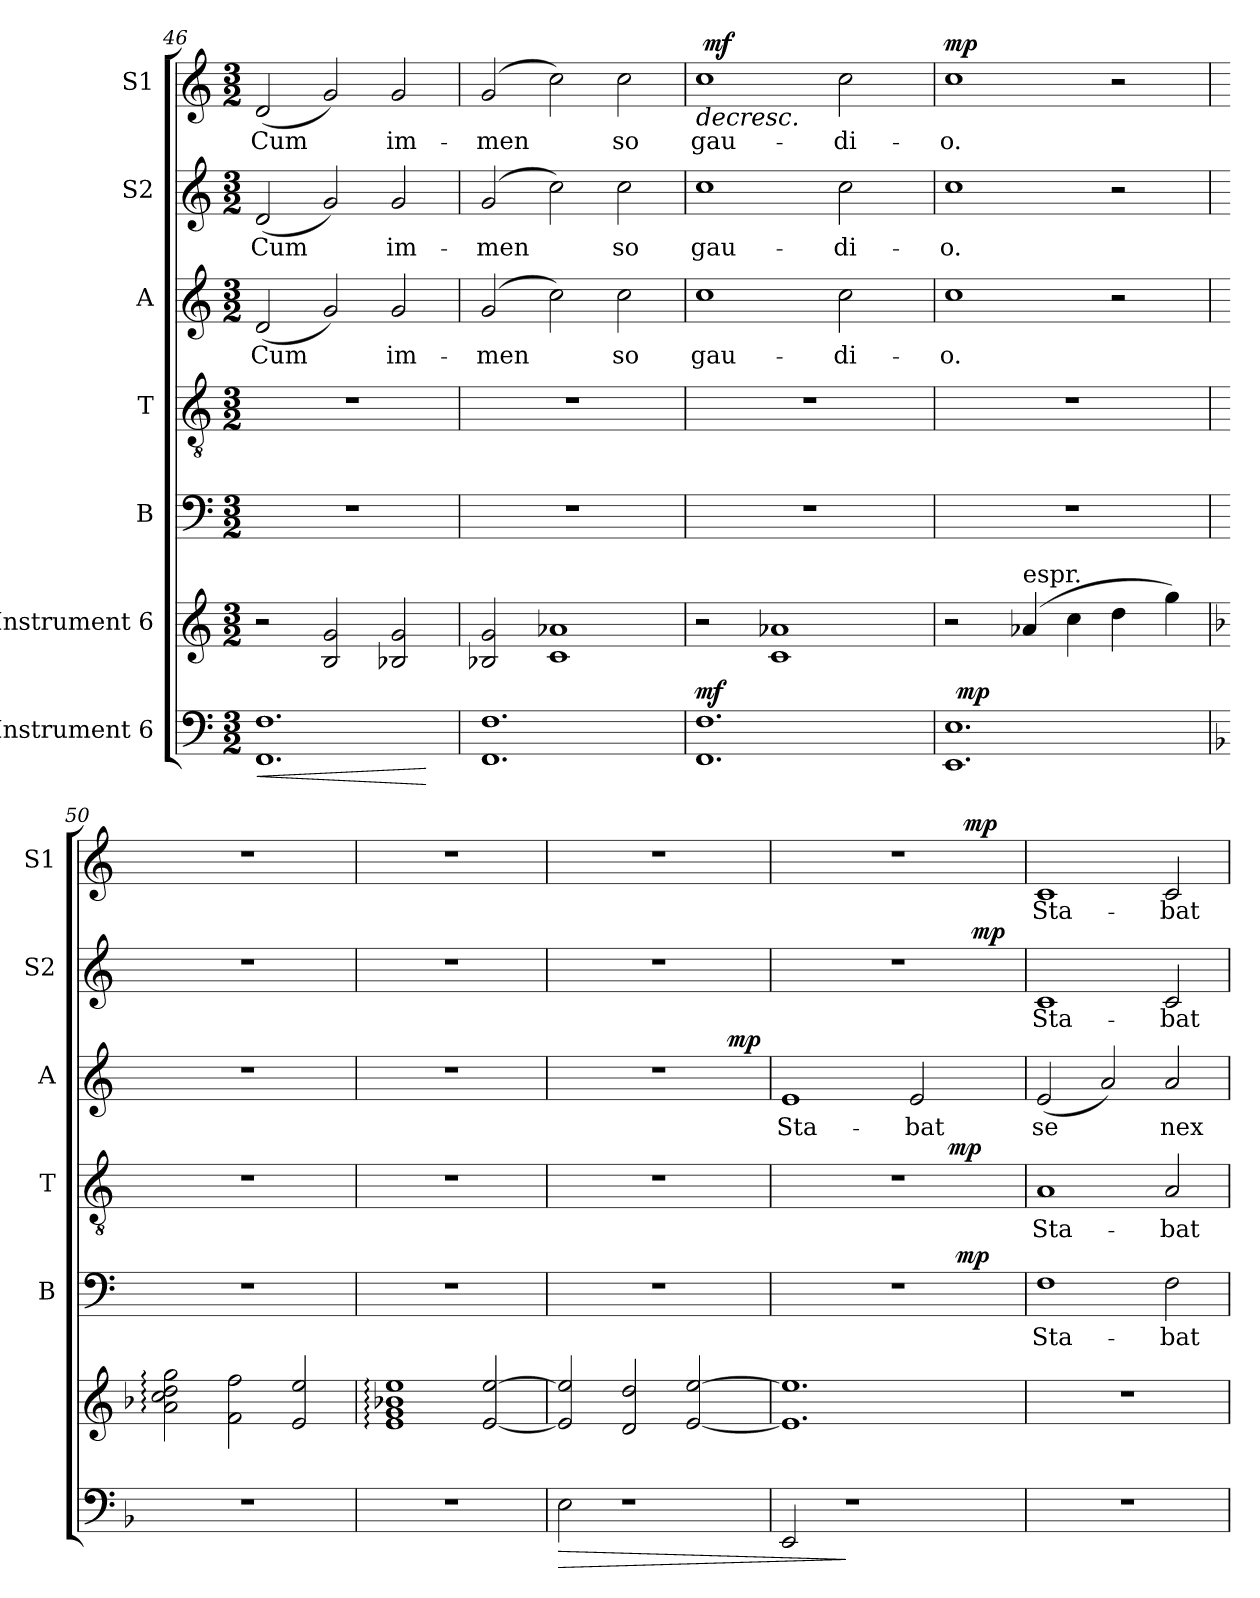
**kern	**text	**dynam	**kern	**kern	**text	**dynam	**kern	**text	**dynam	**kern	**text	**dynam	**kern	**text	**dynam	**kern	**text	**dynam
*part7	*part7	*part7	*part6	*part5	*part5	*part5	*part4	*part4	*part4	*part3	*part3	*part3	*part2	*part2	*part2	*part1	*part1	*part1
*staff7	*staff7	*staff7	*staff6	*staff5	*staff5	*staff5	*staff4	*staff4	*staff4	*staff3	*staff3	*staff3	*staff2	*staff2	*staff2	*staff1	*staff1	*staff1
*I"Instrument 6	*	*	*I"Instrument 6	*I"B	*	*	*I"T	*	*	*I"A	*	*	*I"S2	*	*	*I"S1	*	*
*	*	*	*	*I'B	*	*	*I'T	*	*	*I'A	*	*	*I'S2	*	*	*I'S1	*	*
!!LO:PB:g=z
*clefF4	*	*	*clefG2	*clefF4	*	*	*clefGv2	*	*	*clefG2	*	*	*clefG2	*	*	*clefG2	*	*
*k[]	*	*	*k[]	*k[]	*	*	*k[]	*	*	*k[]	*	*	*k[]	*	*	*k[]	*	*
*C:	*	*	*C:	*C:	*	*	*C:	*	*	*C:	*	*	*C:	*	*	*C:	*	*
*M3/2	*	*	*M3/2	*M3/2	*	*	*M3/2	*	*	*M3/2	*	*	*M3/2	*	*	*M3/2	*	*
=46	=46	=46	=46	=46	=46	=46	=46	=46	=46	=46	=46	=46	=46	=46	=46	=46	=46	=46
!	!LO:LY:b	!LO:HP:b	!	!	!	!	!	!	!	!	!LO:LY:b:cj	!	!	!LO:LY:b:cj	!	!	!LO:LY:b:cj	!
1.F 1.FF	.	<	2r	1.r	.	.	1.r	.	.	(<2d/	Cum	.	(<2d/	Cum	.	(<2d/	Cum	.
!	!	!	!	!	!	!	!	!	!	!	!LO:LY:b:cj	!	!	!LO:LY:b:cj	!	!	!LO:LY:b:cj	!
.	.	.	2B/ 2g/	.	.	.	.	.	.	2g/)	.	.	2g/)	.	.	2g/)	.	.
!	!	!	!	!	!	!	!	!	!	!	!LO:LY:b:cj	!	!	!LO:LY:b:cj	!	!	!LO:LY:b:cj	!
.	.	.	2B-X/ 2g/	.	.	.	.	.	.	2g/	im-	.	2g/	im-	.	2g/	im-	.
.	.	[	.	.	.	.	.	.	.	.	.	.	.	.	.	.	.	.
=47	=47	=47	=47	=47	=47	=47	=47	=47	=47	=47	=47	=47	=47	=47	=47	=47	=47	=47
!	!LO:LY:b	!	!	!	!	!	!	!	!	!	!LO:LY:b:cj	!	!	!LO:LY:b:cj	!	!	!LO:LY:b:cj	!
1.FF 1.F	.	.	2B-X/ 2g/	1.r	.	.	1.r	.	.	(>2g/	-men-	.	(>2g/	-men-	.	(>2g/	-men-	.
!	!	!	!	!	!	!	!	!	!	!	!LO:LY:b:cj	!	!	!LO:LY:b:cj	!	!	!LO:LY:b:cj	!
.	.	.	1c 1a-X	.	.	.	.	.	.	2cc\)	--	.	2cc\)	--	.	2cc\)	--	.
!	!	!	!	!	!	!	!	!	!	!	!LO:LY:b:cj	!	!	!LO:LY:b:cj	!	!	!LO:LY:b:cj	!
.	.	.	.	.	.	.	.	.	.	2cc\	-so	.	2cc\	-so	.	2cc\	-so	.
=48	=48	=48	=48	=48	=48	=48	=48	=48	=48	=48	=48	=48	=48	=48	=48	=48	=48	=48
!	!LO:LY:b	!LO:DY:a	!	!	!	!	!	!	!	!	!LO:LY:b:cj	!	!	!LO:LY:b:cj	!	!	!LO:LY:b:cj	!LO:HP:b
*	*	*	*	*	*	*	*	*	*	*	*	*	*	*	*	*^	*	*
1.F 1.FF	.	mf	2r	1.r	.	.	1.r	.	.	1cc	gau-	.	1cc	gau-	.	1cc	64ryy	gau-	>
!	!	!	!	!	!	!	!	!	!	!	!	!	!	!	!	!	!	!	!LO:DY:a
.	.	.	.	.	.	.	.	.	.	.	.	.	.	.	.	.	1ryy	.	mf
.	.	.	1c 1a-X	.	.	.	.	.	.	.	.	.	.	.	.	.	.	.	.
!	!	!	!	!	!	!	!	!	!	!	!LO:LY:b:cj	!	!	!LO:LY:b:cj	!	!	!	!LO:LY:b:cj	!
.	.	.	.	.	.	.	.	.	.	2cc\	-di-	.	2cc\	-di-	.	2cc\	.	-di-	]
.	.	.	.	.	.	.	.	.	.	.	.	.	.	.	.	.	4ryy	.	.
.	.	.	.	.	.	.	.	.	.	.	.	.	.	.	.	.	8...ryy	.	.
=49	=49	=49	=49	=49	=49	=49	=49	=49	=49	=49	=49	=49	=49	=49	=49	=49	=49	=49	=49
!	!LO:LY:b	!	!	!	!	!	!	!	!	!	!LO:LY:b:cj	!	!	!LO:LY:b:cj	!	!	!	!LO:LY:b:cj	!LO:DY:a
*^	*	*	*	*	*	*	*	*	*	*	*	*	*	*	*	*v	*v	*	*
1.E 1.EE	32ryy	.	.	2r	1.r	.	.	1.r	.	.	1cc	-o.	.	1cc	-o.	.	1cc	-o.	mp
!	!	!	!LO:DY:a	!	!	!	!	!	!	!	!	!	!	!	!	!	!	!	!
.	1ryy	.	mp	.	.	.	.	.	.	.	.	.	.	.	.	.	.	.	.
!	!	!	!	!LO:TX:a:t=espr.	!	!	!	!	!	!	!	!	!	!	!	!	!	!	!
.	.	.	.	(>4a-X/	.	.	.	.	.	.	.	.	.	.	.	.	.	.	.
.	.	.	.	4cc\	.	.	.	.	.	.	.	.	.	.	.	.	.	.	.
.	.	.	.	4dd\	.	.	.	.	.	.	2r	.	.	2r	.	.	2r	.	.
.	4...ryy	.	.	.	.	.	.	.	.	.	.	.	.	.	.	.	.	.	.
.	.	.	.	4gg\)	.	.	.	.	.	.	.	.	.	.	.	.	.	.	.
*v	*v	*	*	*	*	*	*	*	*	*	*	*	*	*	*	*	*	*	*
!!LO:PB:g=z
=50	=50	=50	=50	=50	=50	=50	=50	=50	=50	=50	=50	=50	=50	=50	=50	=50	=50	=50
*k[b-]	*	*	*k[b-]	*	*	*	*	*	*	*	*	*	*	*	*	*	*	*
*F:	*	*	*F:	*	*	*	*	*	*	*	*	*	*	*	*	*	*	*
1.r	.	.	2dd\: 2cc\: 2a\: 2gg\:	1.r	.	.	1.r	.	.	1.r	.	.	1.r	.	.	1.r	.	.
.	.	.	2f\ 2ff\	.	.	.	.	.	.	.	.	.	.	.	.	.	.	.
.	.	.	2ee/ 2e/	.	.	.	.	.	.	.	.	.	.	.	.	.	.	.
=51	=51	=51	=51	=51	=51	=51	=51	=51	=51	=51	=51	=51	=51	=51	=51	=51	=51	=51
1.r	.	.	1b-X: 1g: 1e: 1ee:	1.r	.	.	1.r	.	.	1.r	.	.	1.r	.	.	1.r	.	.
.	.	.	[<2e/ [>2ee/	.	.	.	.	.	.	.	.	.	.	.	.	.	.	.
=52	=52	=52	=52	=52	=52	=52	=52	=52	=52	=52	=52	=52	=52	=52	=52	=52	=52	=52
!	!LO:LY:b	!LO:HP:b	!	!	!	!	!	!	!	!	!	!	!	!	!	!	!	!
*	*	*	*	*	*	*	*	*	*	*^	*	*	*	*	*	*	*	*
2E\	.	>	2e/] 2ee/]	1.r	.	.	1.r	.	.	1.r	1ryy	.	.	1.r	.	.	1.r	.	.
1r	.	.	2d/ 2dd/	.	.	.	.	.	.	.	.	.	.	.	.	.	.	.	.
.	.	.	[>2ee/ [<2e/	.	.	.	.	.	.	.	4ryy	.	.	.	.	.	.	.	.
!	!	!	!	!	!	!	!	!	!	!	!	!	!LO:DY:b	!	!	!	!	!	!
.	.	.	.	.	.	.	.	.	.	.	4ryy	.	mp	.	.	.	.	.	.
=53	=53	=53	=53	=53	=53	=53	=53	=53	=53	=53	=53	=53	=53	=53	=53	=53	=53	=53	=53
!	!LO:LY:b	!	!	!	!	!	!	!	!	!	!	!LO:LY:b:cj	!	!	!	!	!	!	!
*	*	*	*	*^	*	*	*^	*	*	*v	*v	*	*	*^	*	*	*^	*	*
2EE/	.	.	1.e] 1.ee]	1.r	1ryy	.	.	1.r	1ryy	.	.	1e	Sta-	.	1.r	1ryy	.	.	1.r	1ryy	.	.
1r	.	]	.	.	.	.	.	.	.	.	.	.	.	.	.	.	.	.	.	.	.	.
!	!	!	!	!	!	!	!	!	!	!	!	!	!LO:LY:b:cj	!	!	!	!	!	!	!	!	!
.	.	.	.	.	8...ryy	.	.	.	8..ryy	.	.	2e/	-bat	.	.	4ryy	.	.	.	4ryy	.	.
!	!	!	!	!	!	!	!	!	!	!	!LO:DY:b	!	!	!	!	!	!	!	!	!	!	!
.	.	.	.	.	.	.	.	.	4ryy	.	mp	.	.	.	.	.	.	.	.	.	.	.
!	!	!	!	!	!	!	!LO:DY:b	!	!	!	!	!	!	!	!	!	!	!	!	!	!	!
.	.	.	.	.	4ryy	.	mp	.	.	.	.	.	.	.	.	.	.	.	.	.	.	.
!	!	!	!	!	!	!	!	!	!	!	!	!	!	!	!	!	!	!	!	!	!	!LO:DY:b
.	.	.	.	.	.	.	.	.	.	.	.	.	.	.	.	64ryy	.	.	.	4ryy	.	mp
!	!	!	!	!	!	!	!	!	!	!	!	!	!	!	!	!	!	!LO:DY:b	!	!	!	!
.	.	.	.	.	.	.	.	.	.	.	.	.	.	.	.	8...ryy	.	mp	.	.	.	.
.	.	.	.	.	.	.	.	.	32ryy	.	.	.	.	.	.	.	.	.	.	.	.	.
.	.	.	.	.	64ryy	.	.	.	.	.	.	.	.	.	.	.	.	.	.	.	.	.
=54	=54	=54	=54	=54	=54	=54	=54	=54	=54	=54	=54	=54	=54	=54	=54	=54	=54	=54	=54	=54	=54	=54
!	!	!	!	!	!	!LO:LY:b:cj	!	!	!	!LO:LY:b:cj	!	!	!LO:LY:b:cj	!	!	!	!LO:LY:b:cj	!	!	!	!LO:LY:b:cj	!
*	*	*	*	*v	*v	*	*	*	*	*	*	*	*	*	*v	*v	*	*	*v	*v	*	*
*	*	*	*	*	*	*	*v	*v	*	*	*	*	*	*	*	*	*	*	*
1.r	.	.	1.r	1F	Sta-	.	1A	Sta-	.	(<2e/	se-	.	1c	Sta-	.	1c	Sta-	.
!	!	!	!	!	!	!	!	!	!	!	!LO:LY:b:cj	!	!	!	!	!	!	!
.	.	.	.	.	.	.	.	.	.	2a/)	--	.	.	.	.	.	.	.
!	!	!	!	!	!LO:LY:b:cj	!	!	!LO:LY:b:cj	!	!	!LO:LY:b:cj	!	!	!LO:LY:b:cj	!	!	!LO:LY:b:cj	!
.	.	.	.	2F\	-bat	.	2A/	-bat	.	2a/	-nex	.	2c/	-bat	.	2c/	-bat	.
=	=	=	=	=	=	=	=	=	=	=	=	=	=	=	=	=	=	=
*-	*-	*-	*-	*-	*-	*-	*-	*-	*-	*-	*-	*-	*-	*-	*-	*-	*-	*-
